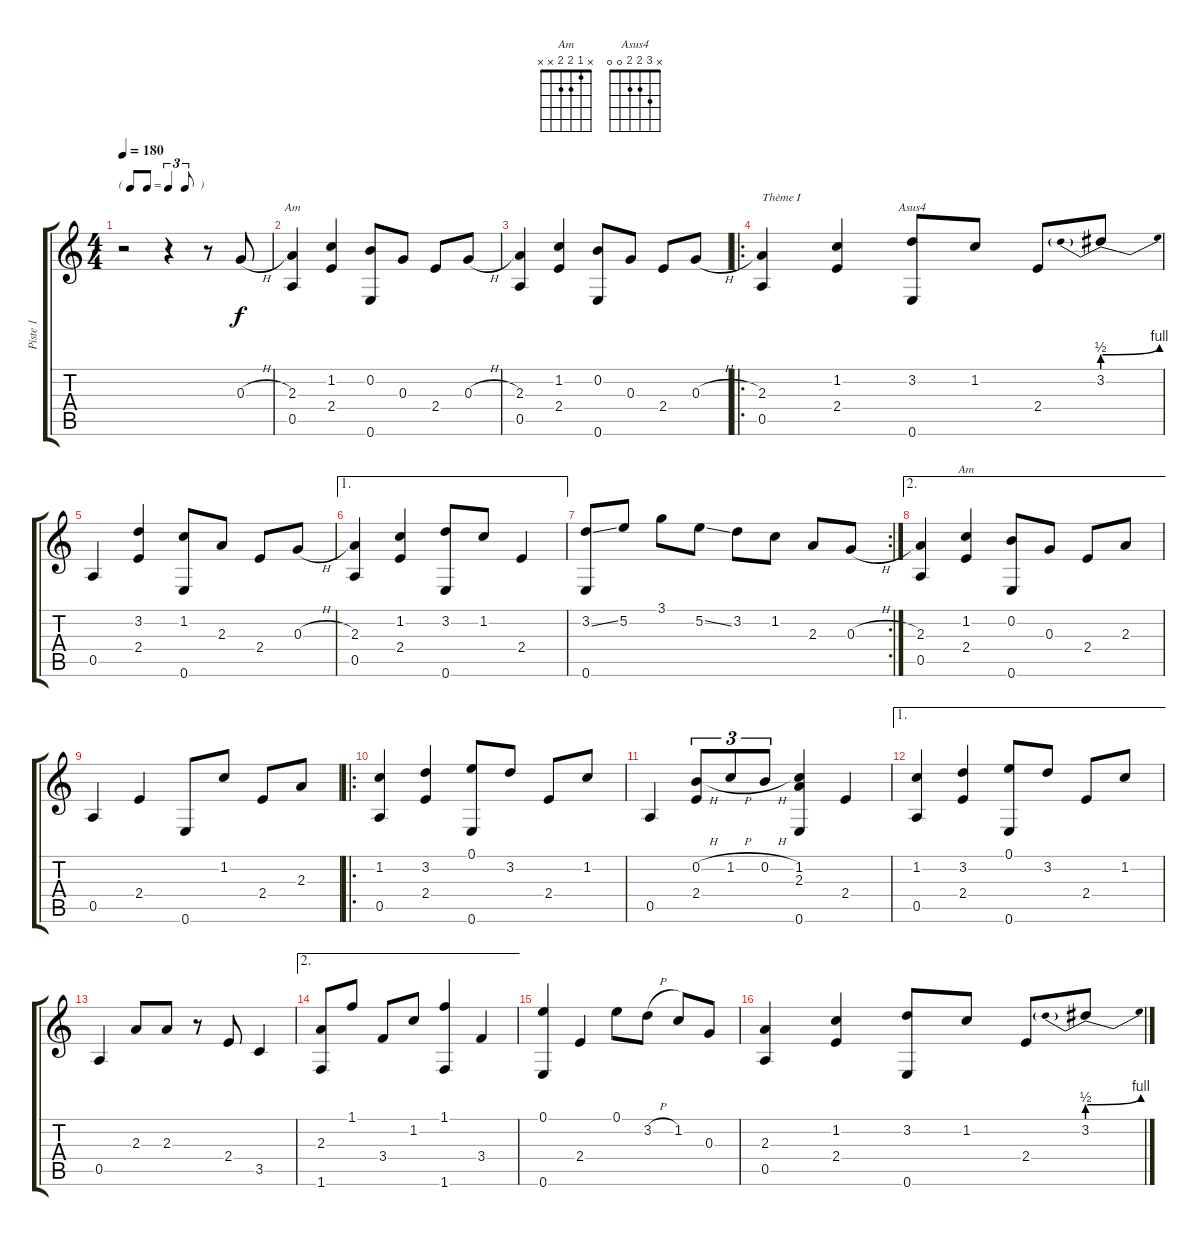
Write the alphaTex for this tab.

\track ("Piste 1" "Piste 1") {instrument acousticguitarnylon}
\staff {score tabs}
\tuning (E4 B3 G3 D3 A2 E2) {hide}
\chord ("Am" x 1 2 2 0 x)
\chord ("Asus4" x 3 2 2 0 0)
\chord ("Am" x 1 2 2 x x)
\ts (4 4)
\tf triplet8th
\tempo 180
\clef g2
\ks c
r.2{dy f instrument acousticguitarnylon} r.4 r.8 0.3{h}.8 |
(2.3 0.5).4{ch "Am"} (1.2 2.4).4 (0.2 0.6).8 0.3.8 2.4.8 0.3{h}.8 |
(2.3 0.5).4 (1.2 2.4).4 (0.2 0.6).8 0.3.8 2.4.8 0.3{h}.8 |
\ro
(2.3 0.5).4{txt "Thème I"} (1.2 2.4).4 (3.2 0.6).8{ch "Asus4"} 1.2.8 2.4.8 3.2{be (prebendbend 0 2 60 4)}.8 |
0.5.4 (3.2 2.4).4 (1.2 0.6).8 2.3.8 2.4.8 0.3{h}.8 |
\ae 1
(2.3 0.5).4 (1.2 2.4).4 (3.2 0.6).8 1.2.8 2.4.4 |
\rc 2
(3.2{ss} 0.6).8 5.2.8 3.1.8 5.2{ss}.8 3.2.8 1.2.8 2.3.8 0.3{h}.8 |
\ae 2
(2.3 0.5).4 (1.2 2.4).4{ch "Am"} (0.2 0.6).8 0.3.8 2.4.8 2.3.8 |
0.5.4 2.4.4 0.6.8 1.2.8 2.4.8 2.3.8 |
\ro
(1.2 0.5).4 (3.2 2.4).4 (0.1 0.6).8 3.2.8 2.4.8 1.2.8 |
0.5.4 (0.2{h} 2.4).8{tu (3 2)} 1.2{h}.8{tu (3 2)} 0.2{h}.8{tu (3 2)} (1.2 2.3 0.6).4 2.4.4 |
\ae 1
(1.2 0.5).4 (3.2 2.4).4 (0.1 0.6).8 3.2.8 2.4.8 1.2.8 |
0.5.4 2.3.8 2.3.8 r.8 2.4.8 3.5.4 |
\ae 2
(2.3 1.6).8 1.1.8 3.4.8 1.2.8 (1.1 1.6).4 3.4.4 |
(0.1 0.6).4 2.4.4 0.1.8 3.2{h}.8 1.2.8 0.3.8 |
(2.3 0.5).4 (1.2 2.4).4 (3.2 0.6).8 1.2.8 2.4.8 3.2{be (prebendbend 0 2 60 4)}.8
